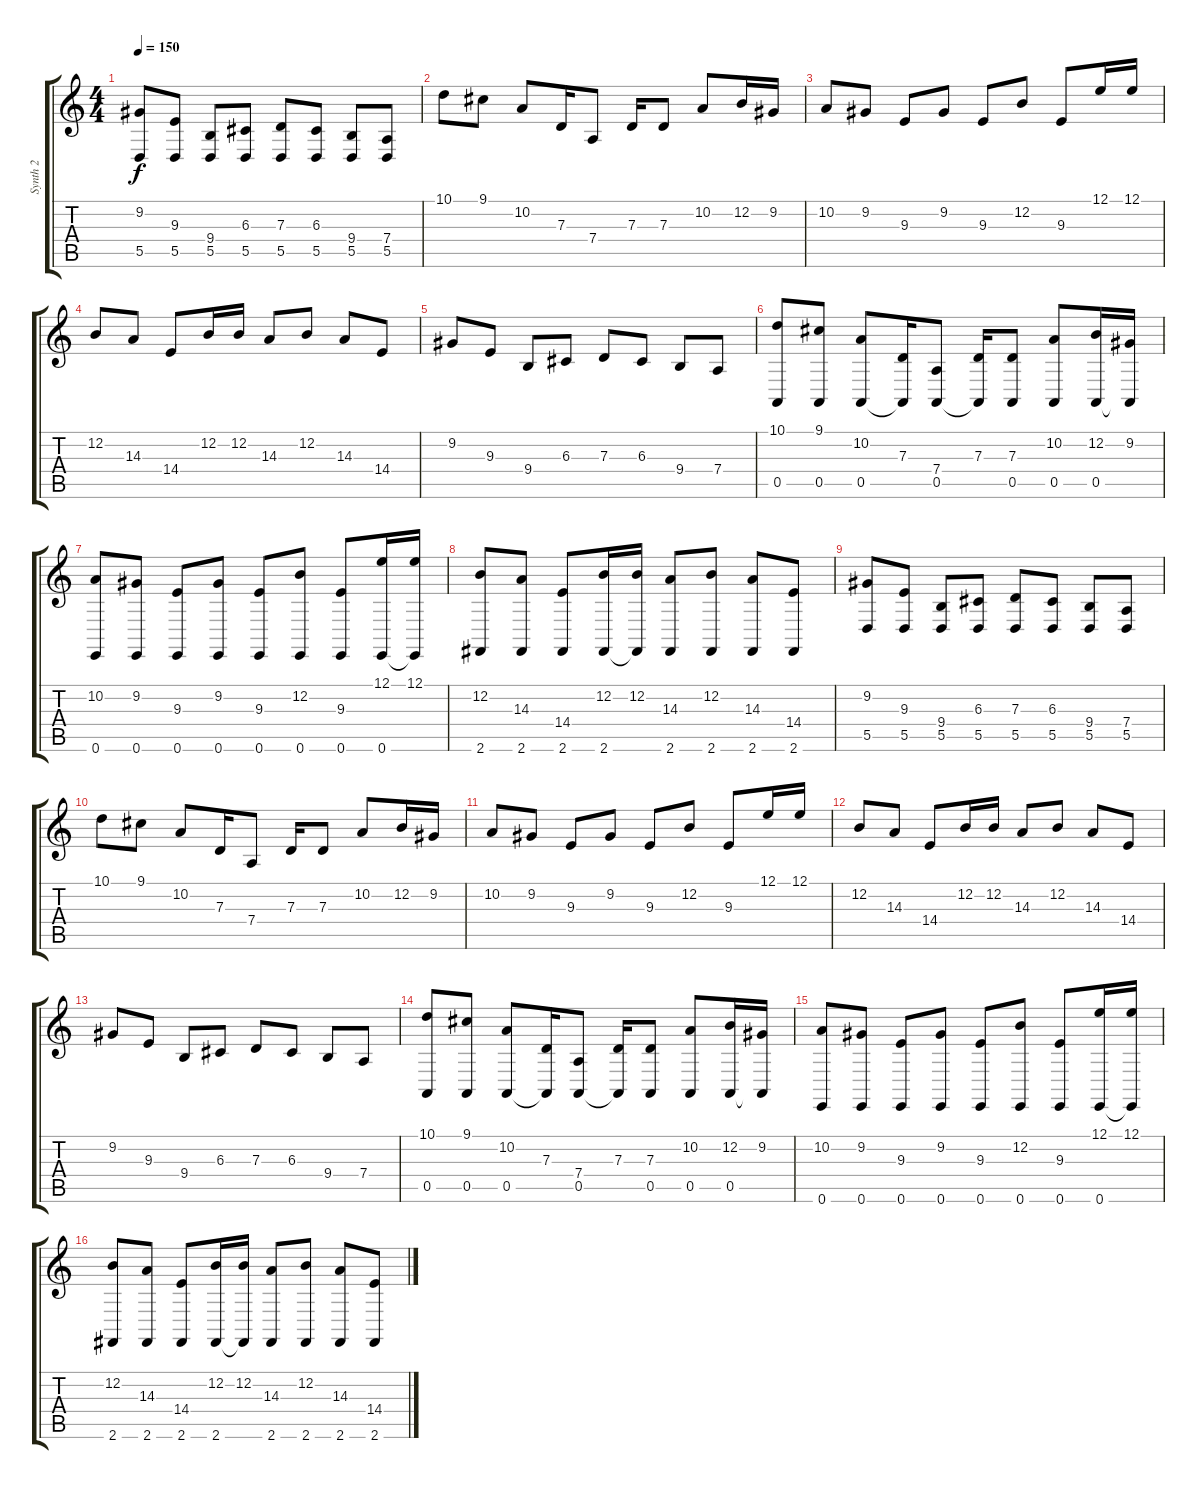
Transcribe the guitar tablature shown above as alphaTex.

\track ("Synth 2" "Synth 2") {instrument lead2sawtooth}
\staff {score tabs}
\tuning (E4 B3 G3 D3 A2 E2) {hide}
\ts (4 4)
\tempo 150
\clef g2
\ks c
(9.2 5.5).8{dy f} (9.3 5.5).8 (9.4 5.5).8 (6.3 5.5).8 (7.3 5.5).8 (6.3 5.5).8 (9.4 5.5).8 (7.4 5.5).8 |
10.1.8 9.1.8 10.2.8 7.3.16 7.4.8 7.3.16 7.3.8 10.2.8 12.2.16 9.2.16 |
10.2.8 9.2.8 9.3.8 9.2.8 9.3.8 12.2.8 9.3.8 12.1.16 12.1.16 |
12.2.8 14.3.8 14.4.8 12.2.16 12.2.16 14.3.8 12.2.8 14.3.8 14.4.8 |
9.2.8 9.3.8 9.4.8 6.3.8 7.3.8 6.3.8 9.4.8 7.4.8 |
(10.1 0.5).8 (9.1 0.5).8 (10.2 0.5).8 (7.3 0.5{t}).16 (7.4 0.5).8 (7.3 0.5{t}).16 (7.3 0.5).8 (10.2 0.5).8 (12.2 0.5).16 (9.2 0.5{t}).16 |
(10.2 0.6).8 (9.2 0.6).8 (9.3 0.6).8 (9.2 0.6).8 (9.3 0.6).8 (12.2 0.6).8 (9.3 0.6).8 (12.1 0.6).16 (12.1 0.6{t}).16 |
(12.2 2.6).8 (14.3 2.6).8 (14.4 2.6).8 (12.2 2.6).16 (12.2 2.6{t}).16 (14.3 2.6).8 (12.2 2.6).8 (14.3 2.6).8 (14.4 2.6).8 |
(9.2 5.5).8 (9.3 5.5).8 (9.4 5.5).8 (6.3 5.5).8 (7.3 5.5).8 (6.3 5.5).8 (9.4 5.5).8 (7.4 5.5).8 |
10.1.8 9.1.8 10.2.8 7.3.16 7.4.8 7.3.16 7.3.8 10.2.8 12.2.16 9.2.16 |
10.2.8 9.2.8 9.3.8 9.2.8 9.3.8 12.2.8 9.3.8 12.1.16 12.1.16 |
12.2.8 14.3.8 14.4.8 12.2.16 12.2.16 14.3.8 12.2.8 14.3.8 14.4.8 |
9.2.8 9.3.8 9.4.8 6.3.8 7.3.8 6.3.8 9.4.8 7.4.8 |
(10.1 0.5).8 (9.1 0.5).8 (10.2 0.5).8 (7.3 0.5{t}).16 (7.4 0.5).8 (7.3 0.5{t}).16 (7.3 0.5).8 (10.2 0.5).8 (12.2 0.5).16 (9.2 0.5{t}).16 |
(10.2 0.6).8 (9.2 0.6).8 (9.3 0.6).8 (9.2 0.6).8 (9.3 0.6).8 (12.2 0.6).8 (9.3 0.6).8 (12.1 0.6).16 (12.1 0.6{t}).16 |
(12.2 2.6).8 (14.3 2.6).8 (14.4 2.6).8 (12.2 2.6).16 (12.2 2.6{t}).16 (14.3 2.6).8 (12.2 2.6).8 (14.3 2.6).8 (14.4 2.6).8
